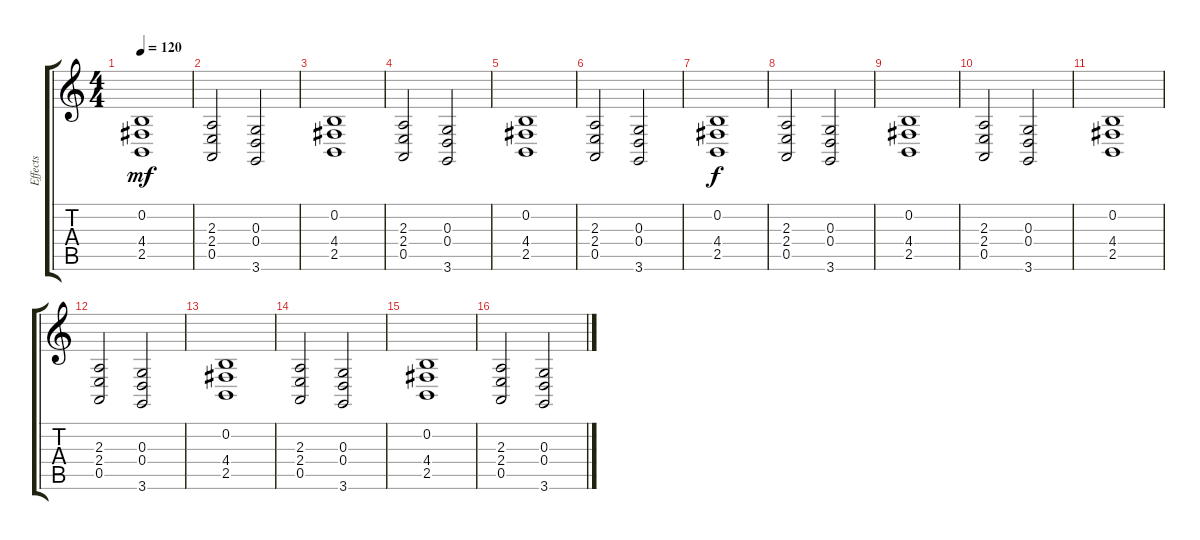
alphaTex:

\track ("Effects" "Effects") {instrument stringensemble1}
\staff {score tabs}
\tuning (E4 B3 G3 D3 A2 E2) {hide}
\ts (4 4)
\tempo 120
\clef g2
\ks c
(0.2 4.4 2.5).1{dy mf} |
(2.3 2.4 0.5).2 (0.3 0.4 3.6).2 |
(0.2 4.4 2.5).1 |
(2.3 2.4 0.5).2 (0.3 0.4 3.6).2 |
(0.2 4.4 2.5).1 |
(2.3 2.4 0.5).2 (0.3 0.4 3.6).2 |
(0.2 4.4 2.5).1{dy f} |
(2.3 2.4 0.5).2 (0.3 0.4 3.6).2 |
(0.2 4.4 2.5).1 |
(2.3 2.4 0.5).2 (0.3 0.4 3.6).2 |
(0.2 4.4 2.5).1 |
(2.3 2.4 0.5).2 (0.3 0.4 3.6).2 |
(0.2 4.4 2.5).1 |
(2.3 2.4 0.5).2 (0.3 0.4 3.6).2 |
(0.2 4.4 2.5).1 |
(2.3 2.4 0.5).2 (0.3 0.4 3.6).2
